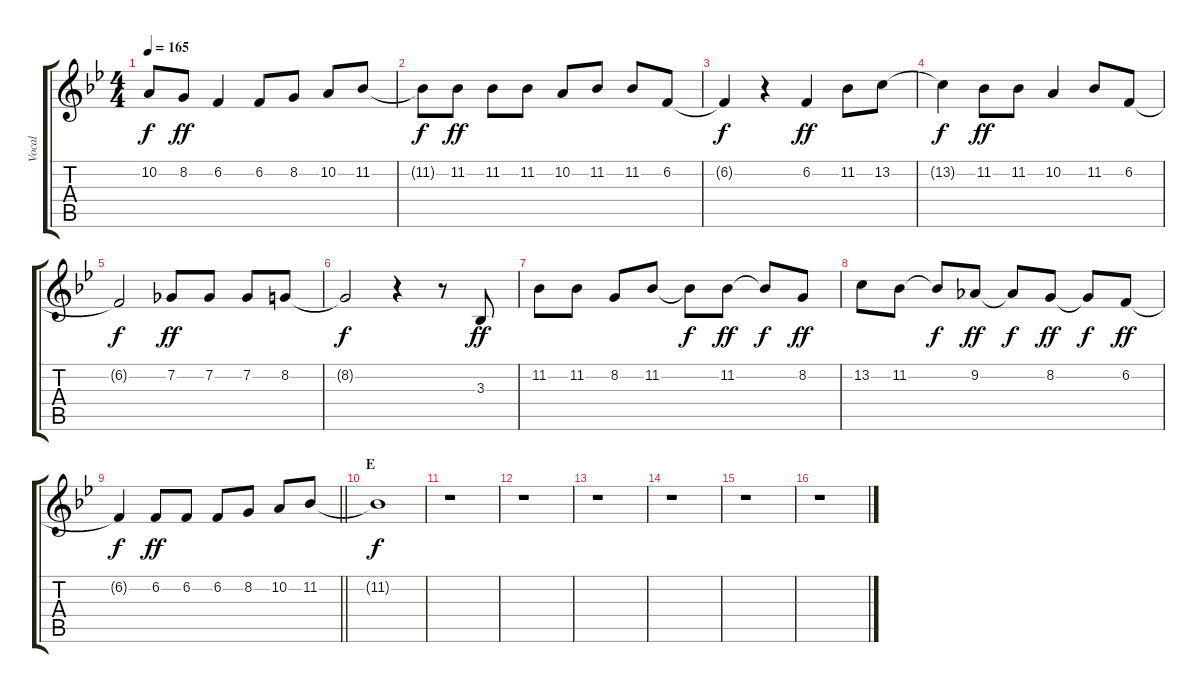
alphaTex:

\track ("Vocal" "Vocal") {instrument violin}
\staff {score tabs}
\tuning (E4 B3 G3 D3 A2 E2) {hide}
\ts (4 4)
\tempo 165
\clef g2
\ks bb
10.2{t}.8{dy f} 8.2.8{dy ff} 6.2.4 6.2.8 8.2.8 10.2.8 11.2.8 |
11.2{t}.8{dy f} 11.2.8{dy ff} 11.2.8 11.2.8 10.2.8 11.2.8 11.2.8 6.2.8 |
6.2{t}.4{dy f} r.4 6.2.4{dy ff} 11.2.8 13.2.8 |
13.2{t}.4{dy f} 11.2.8{dy ff} 11.2.8 10.2.4 11.2.8 6.2.8 |
6.2{t}.2{dy f} 7.2.8{dy ff} 7.2.8 7.2.8 8.2.8 |
8.2{t}.2{dy f} r.4 r.8 3.3.8{dy ff} |
11.2.8 11.2.8 8.2.8 11.2.8 11.2{t}.8{dy f} 11.2.8{dy ff} 11.2{t}.8{dy f} 8.2.8{dy ff} |
13.2.8 11.2.8 11.2{t}.8{dy f} 9.2.8{dy ff} 9.2{t}.8{dy f} 8.2.8{dy ff} 8.2{t}.8{dy f} 6.2.8{dy ff} |
\barLineRight lightlight
6.2{t}.4{dy f} 6.2.8{dy ff} 6.2.8 6.2.8 8.2.8 10.2.8 11.2.8 |
\section ("" "E")
11.2{t}.1{dy f} |
r.1 |
r.1 |
r.1 |
r.1 |
r.1 |
r.1
